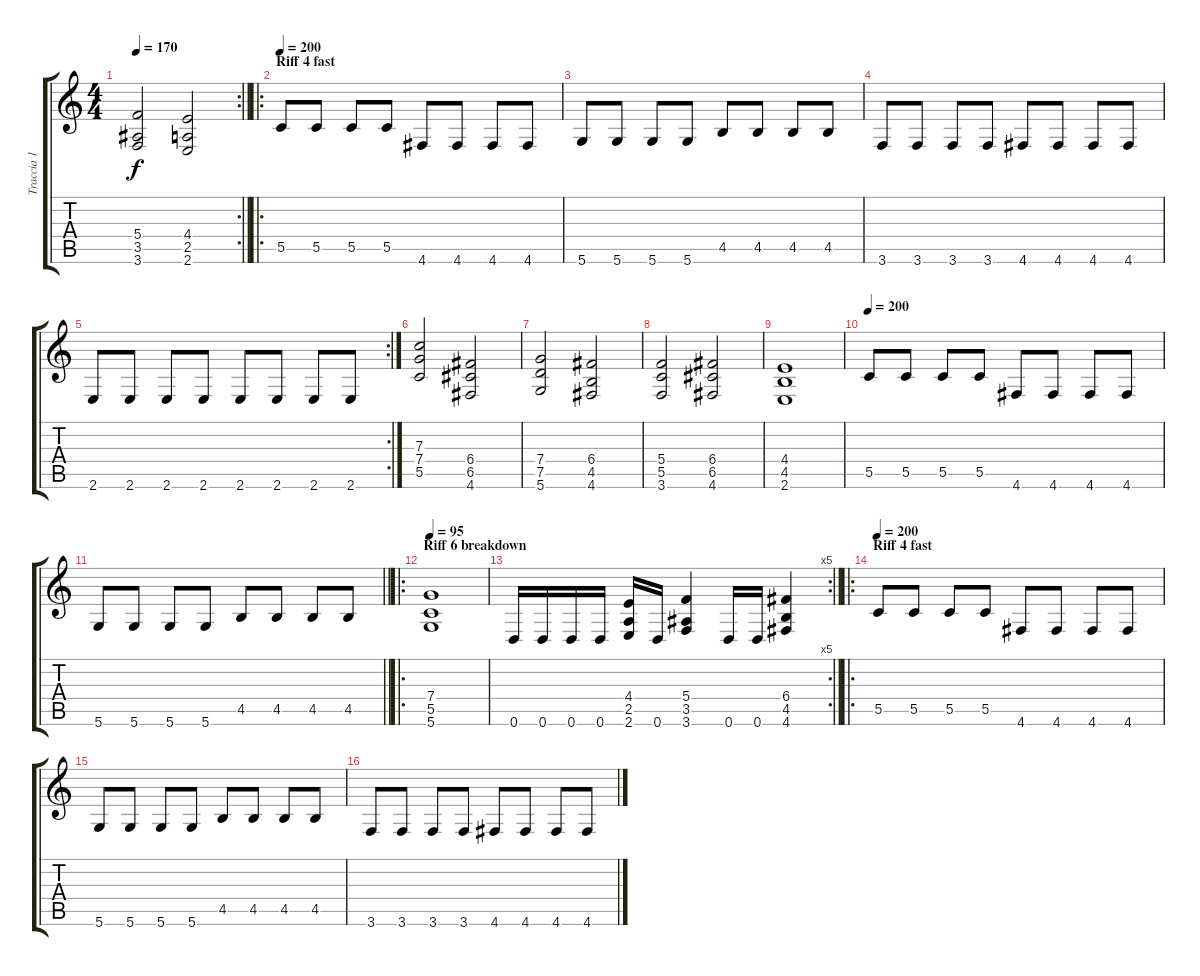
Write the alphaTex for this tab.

\track ("Traccia 1" "Traccia 1") {instrument distortionguitar}
\staff {score tabs}
\tuning (D4 A3 F3 C3 G2 D2) {hide}
\rc 2
\ts (4 4)
\tempo 170
\clef g2
\barLineRight lightlight
\ks c
(5.4 3.5 3.6).2{dy f} (4.4 2.5 2.6).2 |
\ro
\section ("" "Riff 4 fast")
\tempo 200
5.5.8 5.5.8 5.5.8 5.5.8 4.6.8 4.6.8 4.6.8 4.6.8 |
5.6.8 5.6.8 5.6.8 5.6.8 4.5.8 4.5.8 4.5.8 4.5.8 |
3.6.8 3.6.8 3.6.8 3.6.8 4.6.8 4.6.8 4.6.8 4.6.8 |
\rc 2
2.6.8 2.6.8 2.6.8 2.6.8 2.6.8 2.6.8 2.6.8 2.6.8 |
(7.3 7.4 5.5).2 (6.4 6.5 4.6).2 |
(7.4 7.5 5.6).2 (6.4 4.5 4.6).2 |
(5.4 5.5 3.6).2 (6.4 6.5 4.6).2 |
(4.4 4.5 2.6).1 |
\tempo 200
5.5.8 5.5.8 5.5.8 5.5.8 4.6.8 4.6.8 4.6.8 4.6.8 |
\barLineRight lightlight
5.6.8 5.6.8 5.6.8 5.6.8 4.5.8 4.5.8 4.5.8 4.5.8 |
\ro
\section ("" "Riff 6 breakdown")
\tempo 95
(7.4 5.5 5.6).1 |
\rc 5
\barLineRight lightlight
0.6.16 0.6.16 0.6.16 0.6.16 (4.4 2.5 2.6).16 0.6.16 (5.4 3.5 3.6).4 0.6.16 0.6.16 (6.4 4.5 4.6).4 |
\ro
\section ("" "Riff 4 fast")
\tempo 200
5.5.8 5.5.8 5.5.8 5.5.8 4.6.8 4.6.8 4.6.8 4.6.8 |
5.6.8 5.6.8 5.6.8 5.6.8 4.5.8 4.5.8 4.5.8 4.5.8 |
3.6.8 3.6.8 3.6.8 3.6.8 4.6.8 4.6.8 4.6.8 4.6.8
